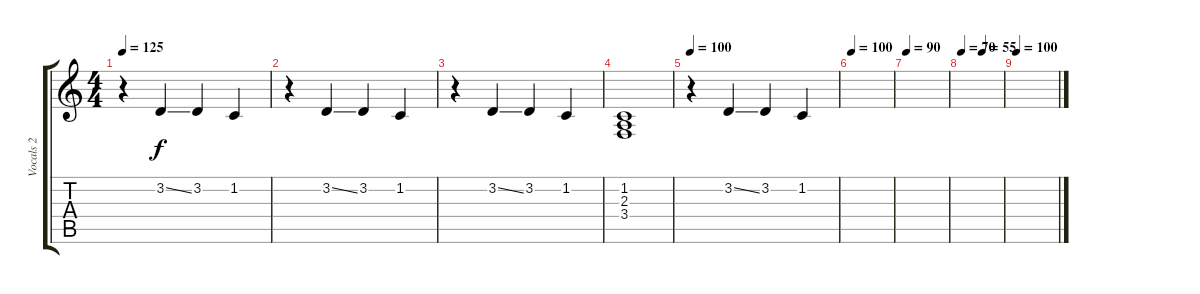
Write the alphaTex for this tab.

\track ("Vocals 2" "Vocals 2") {instrument choiraahs}
\staff {score tabs}
\tuning (E4 B3 G3 D3 A2 E2) {hide}
\ts (4 4)
\tempo 125
\clef g2
\ks c
r.4{dy f volume 13} 3.2{ss}.4 3.2.4 1.2.4 |
r.4 3.2{ss}.4 3.2.4 1.2.4 |
r.4{volume 9} 3.2{ss}.4 3.2.4 1.2.4 |
(1.2 2.3 3.4).1 |
\tempo 115
\tempo 100
r.4 3.2{ss}.4 3.2.4 1.2.4 |
\tempo 115
\tempo 100
|
\tempo 100
\tempo 90
|
\tempo 80
\tempo 75
\tempo 70
\tempo (55 0.5)
|
\tempo 100
